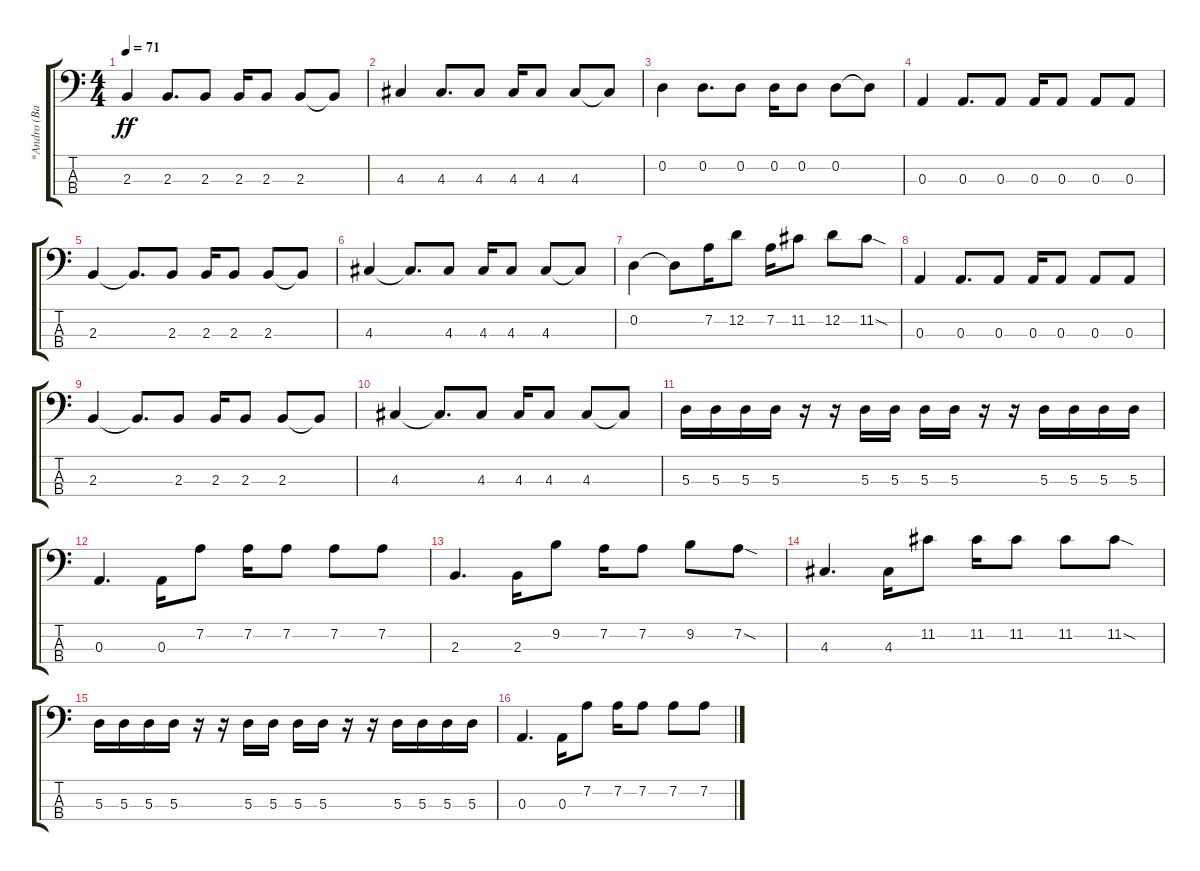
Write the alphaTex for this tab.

\track ("*Andro (Bass)" "*Andro (Ba") {instrument electricbassfinger}
\staff {score tabs}
\tuning (G2 D2 A1 E1) {hide}
\ts (4 4)
\tempo 71
\clef f4
\ks c
2.3.4{dy ff} 2.3.8{d} 2.3.8 2.3.16 2.3.8 2.3.8 2.3{t}.8 |
4.3.4 4.3.8{d} 4.3.8 4.3.16 4.3.8 4.3.8 4.3{t}.8 |
0.2.4 0.2.8{d} 0.2.8 0.2.16 0.2.8 0.2.8 0.2{t}.8 |
0.3.4 0.3.8{d} 0.3.8 0.3.16 0.3.8 0.3.8 0.3.8 |
2.3.4 2.3{t}.8{d} 2.3.8 2.3.16 2.3.8 2.3.8 2.3{t}.8 |
4.3.4 4.3{t}.8{d} 4.3.8 4.3.16 4.3.8 4.3.8 4.3{t}.8 |
0.2.4 0.2{t}.8 7.2.16 12.2.8 7.2.16 11.2.8 12.2.8 11.2{sod}.8 |
0.3.4 0.3.8{d} 0.3.8 0.3.16 0.3.8 0.3.8 0.3.8 |
2.3.4 2.3{t}.8{d} 2.3.8 2.3.16 2.3.8 2.3.8 2.3{t}.8 |
4.3.4 4.3{t}.8{d} 4.3.8 4.3.16 4.3.8 4.3.8 4.3{t}.8 |
5.3.16 5.3.16 5.3.16 5.3.16 r.16 r.16 5.3.16 5.3.16 5.3.16 5.3.16 r.16 r.16 5.3.16 5.3.16 5.3.16 5.3.16 |
0.3.4{d} 0.3.16 7.2.8 7.2.16 7.2.8 7.2.8 7.2.8 |
2.3.4{d} 2.3.16 9.2.8 7.2.16 7.2.8 9.2.8 7.2{sod}.8 |
4.3.4{d} 4.3.16 11.2.8 11.2.16 11.2.8 11.2.8 11.2{sod}.8 |
5.3.16 5.3.16 5.3.16 5.3.16 r.16 r.16 5.3.16 5.3.16 5.3.16 5.3.16 r.16 r.16 5.3.16 5.3.16 5.3.16 5.3.16 |
0.3.4{d} 0.3.16 7.2.8 7.2.16 7.2.8 7.2.8 7.2.8
